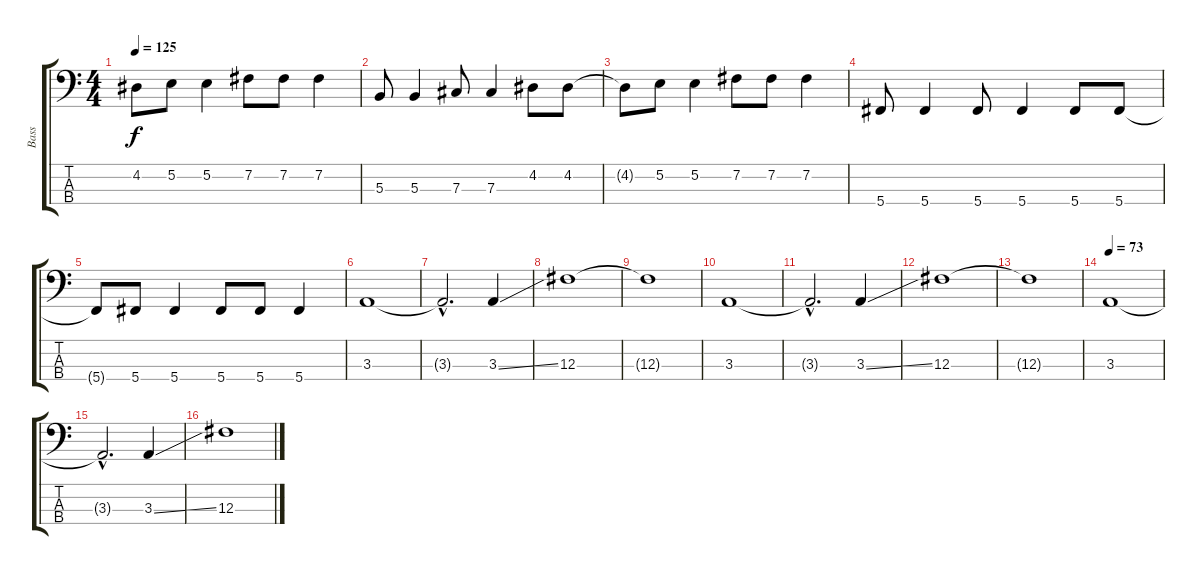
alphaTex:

\track ("Bass" "Bass") {instrument electricbasspick}
\staff {score tabs}
\tuning (E2 B1 Gb1 Db1) {hide}
\ts (4 4)
\tempo 125
\clef f4
\ks c
4.2{t}.8{dy f} 5.2.8 5.2.4 7.2.8 7.2.8 7.2.4 |
5.3.8 5.3.4 7.3.8 7.3.4 4.2.8 4.2.8 |
4.2{t}.8 5.2.8 5.2.4 7.2.8 7.2.8 7.2.4 |
5.4.8 5.4.4 5.4.8 5.4.4 5.4.8 5.4.8 |
5.4{t}.8 5.4.8 5.4.4 5.4.8 5.4.8 5.4.4 |
3.3.1 |
3.3{hac t}.2{d} 3.3{ss}.4 |
12.3.1 |
12.3{t}.1 |
3.3.1 |
3.3{hac t}.2{d} 3.3{ss}.4 |
12.3.1 |
12.3{t}.1 |
\tempo 73
3.3.1 |
3.3{hac t}.2{d} 3.3{ss}.4 |
12.3.1
